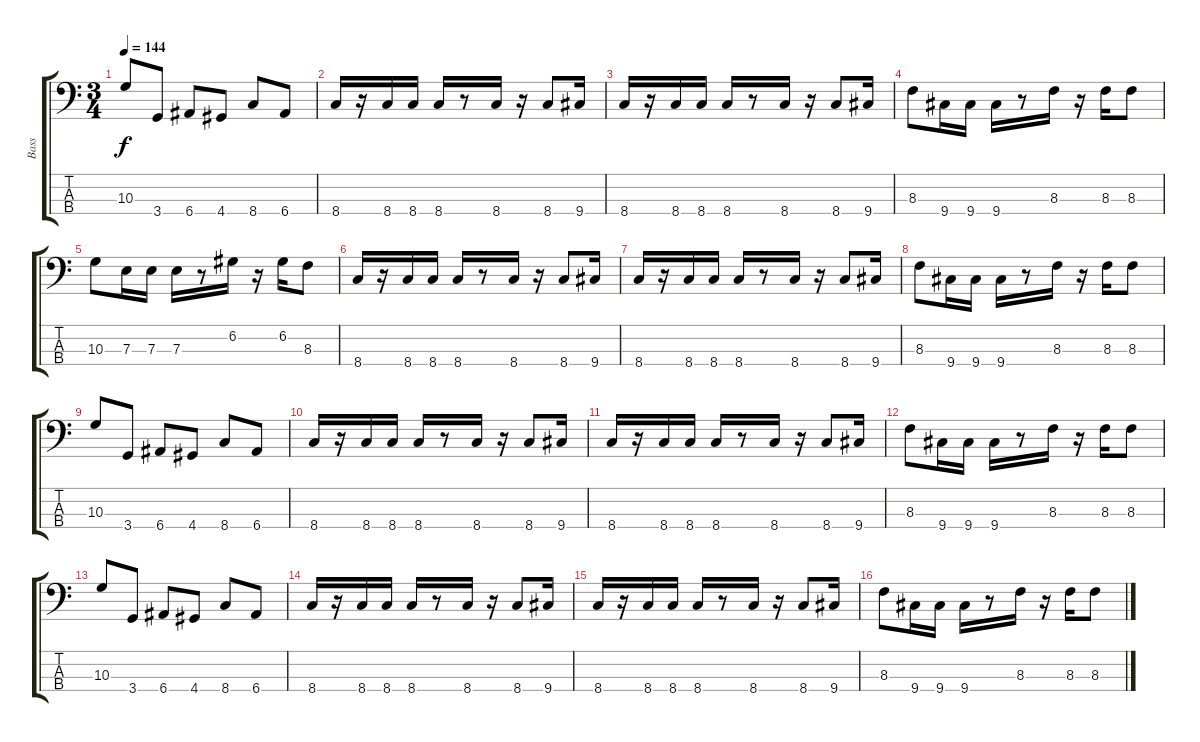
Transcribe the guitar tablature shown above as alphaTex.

\track ("Bass" "Bass") {instrument electricbasspick}
\staff {score tabs}
\tuning (G2 D2 A1 E1) {hide}
\ts (3 4)
\tempo 144
\clef f4
\ks c
10.3.8{dy f} 3.4.8 6.4.8 4.4.8 8.4.8 6.4.8 |
8.4.16 r.16 8.4.16 8.4.16 8.4.16 r.8 8.4.16 r.16 8.4.8 9.4.16 |
8.4.16 r.16 8.4.16 8.4.16 8.4.16 r.8 8.4.16 r.16 8.4.8 9.4.16 |
8.3.8 9.4.16 9.4.16 9.4.16 r.8 8.3.16 r.16 8.3.16 8.3.8 |
10.3.8 7.3.16 7.3.16 7.3.16 r.8 6.2.16 r.16 6.2.16 8.3.8 |
8.4.16 r.16 8.4.16 8.4.16 8.4.16 r.8 8.4.16 r.16 8.4.8 9.4.16 |
8.4.16 r.16 8.4.16 8.4.16 8.4.16 r.8 8.4.16 r.16 8.4.8 9.4.16 |
8.3.8 9.4.16 9.4.16 9.4.16 r.8 8.3.16 r.16 8.3.16 8.3.8 |
10.3.8 3.4.8 6.4.8 4.4.8 8.4.8 6.4.8 |
8.4.16 r.16 8.4.16 8.4.16 8.4.16 r.8 8.4.16 r.16 8.4.8 9.4.16 |
8.4.16 r.16 8.4.16 8.4.16 8.4.16 r.8 8.4.16 r.16 8.4.8 9.4.16 |
8.3.8 9.4.16 9.4.16 9.4.16 r.8 8.3.16 r.16 8.3.16 8.3.8 |
10.3.8 3.4.8 6.4.8 4.4.8 8.4.8 6.4.8 |
8.4.16 r.16 8.4.16 8.4.16 8.4.16 r.8 8.4.16 r.16 8.4.8 9.4.16 |
8.4.16 r.16 8.4.16 8.4.16 8.4.16 r.8 8.4.16 r.16 8.4.8 9.4.16 |
8.3.8 9.4.16 9.4.16 9.4.16 r.8 8.3.16 r.16 8.3.16 8.3.8
